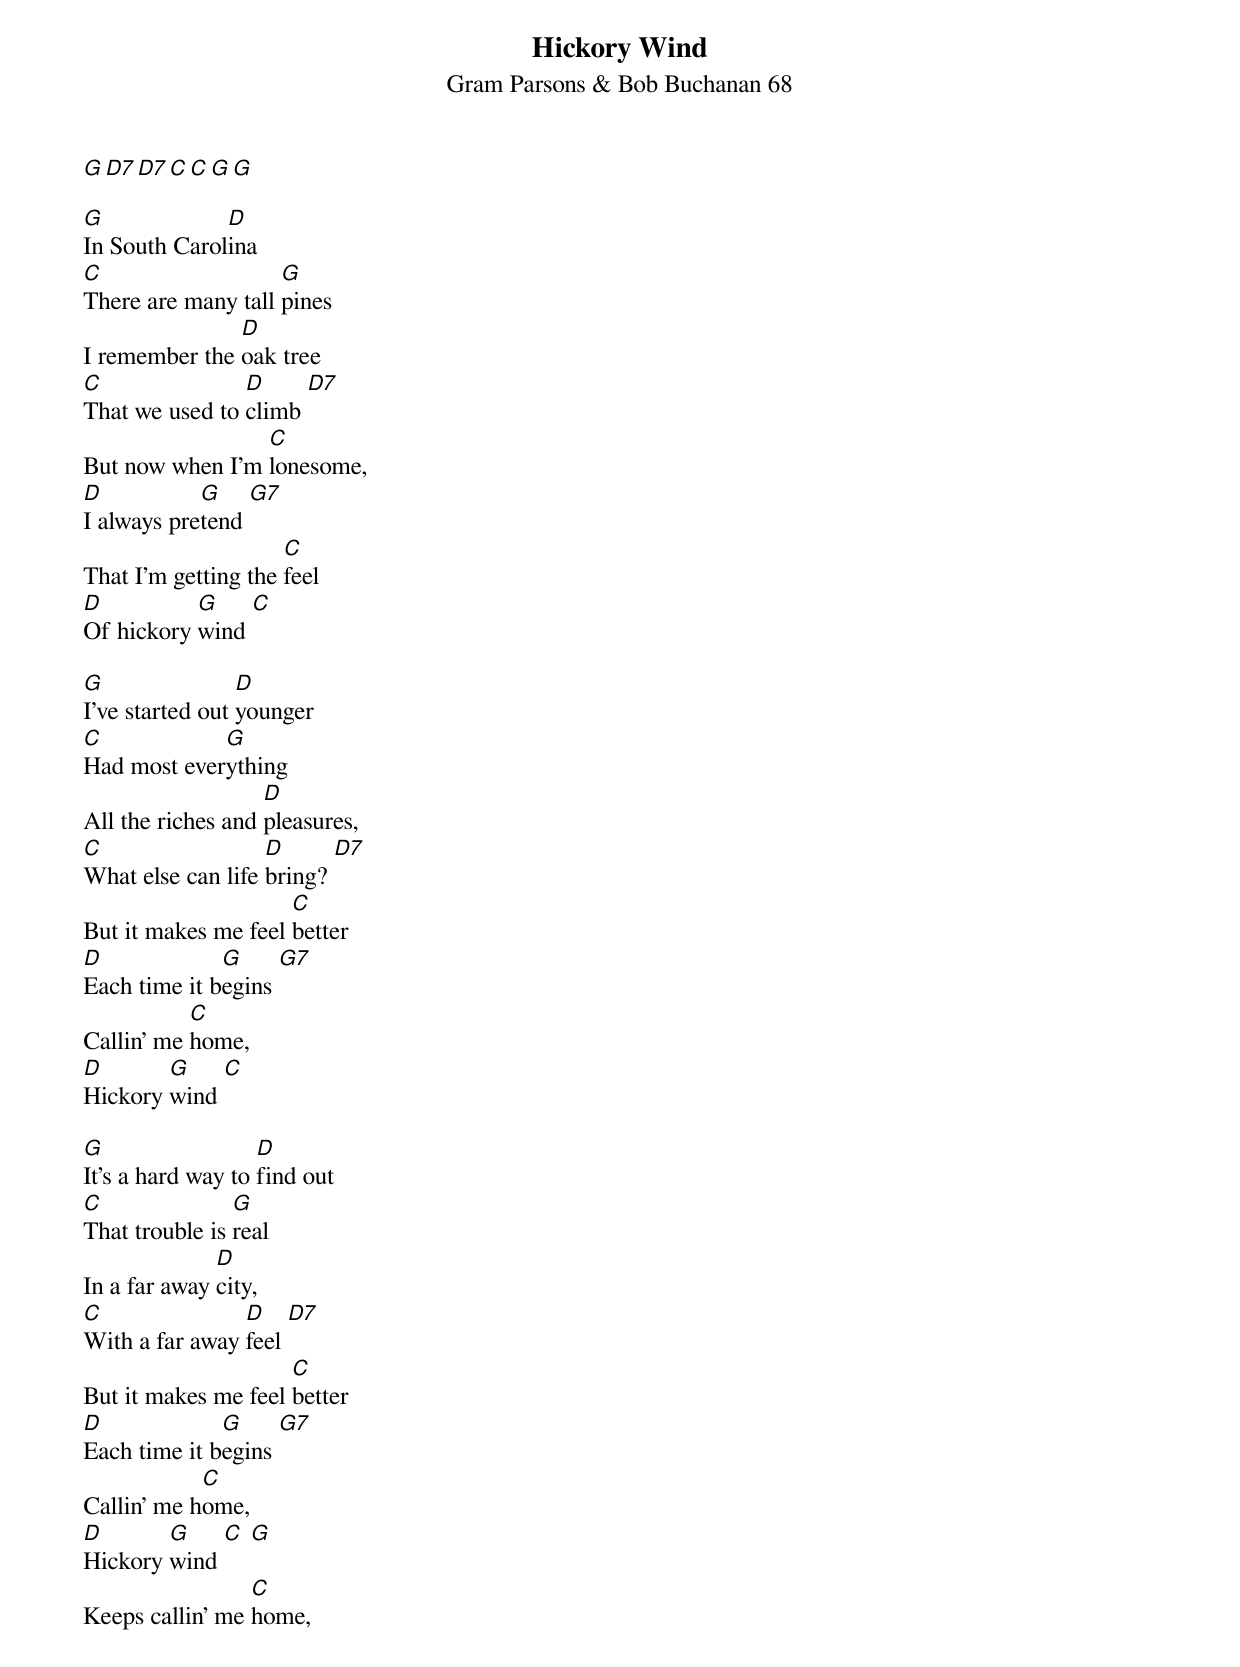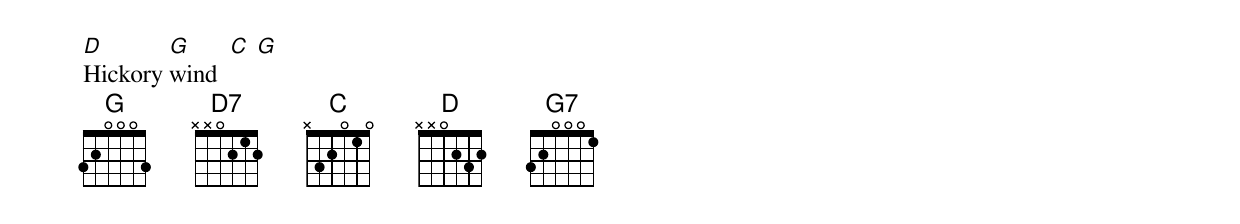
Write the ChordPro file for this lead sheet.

{title: Hickory Wind}
{subtitle:Gram Parsons & Bob Buchanan 68}
[G][D7][D7][C][C][G][G]

[G]In South Carol[D]ina
[C]There are many tall [G]pines
I remember the [D]oak tree
[C]That we used to [D]climb [D7]
But now when I'm [C]lonesome,
[D]I always pre[G]tend [G7]
That I'm getting the [C]feel
[D]Of hickory [G]wind [C]

[G]I've started out [D]younger
[C]Had most ever[G]ything
All the riches and [D]pleasures,
[C]What else can life [D]bring? [D7]
But it makes me feel [C]better
[D]Each time it b[G]egins [G7]
Callin' me [C]home,
[D]Hickory [G]wind [C]

[G]It's a hard way to [D]find out
[C]That trouble is [G]real
In a far away [D]city,
[C]With a far away [D]feel [D7]
But it makes me feel [C]better
[D]Each time it b[G]egins [G7]
Callin' me h[C]ome,
[D]Hickory [G]wind [C] [G]
Keeps callin' me [C]home,
[D]Hickory [G]wind  [C] [G]
